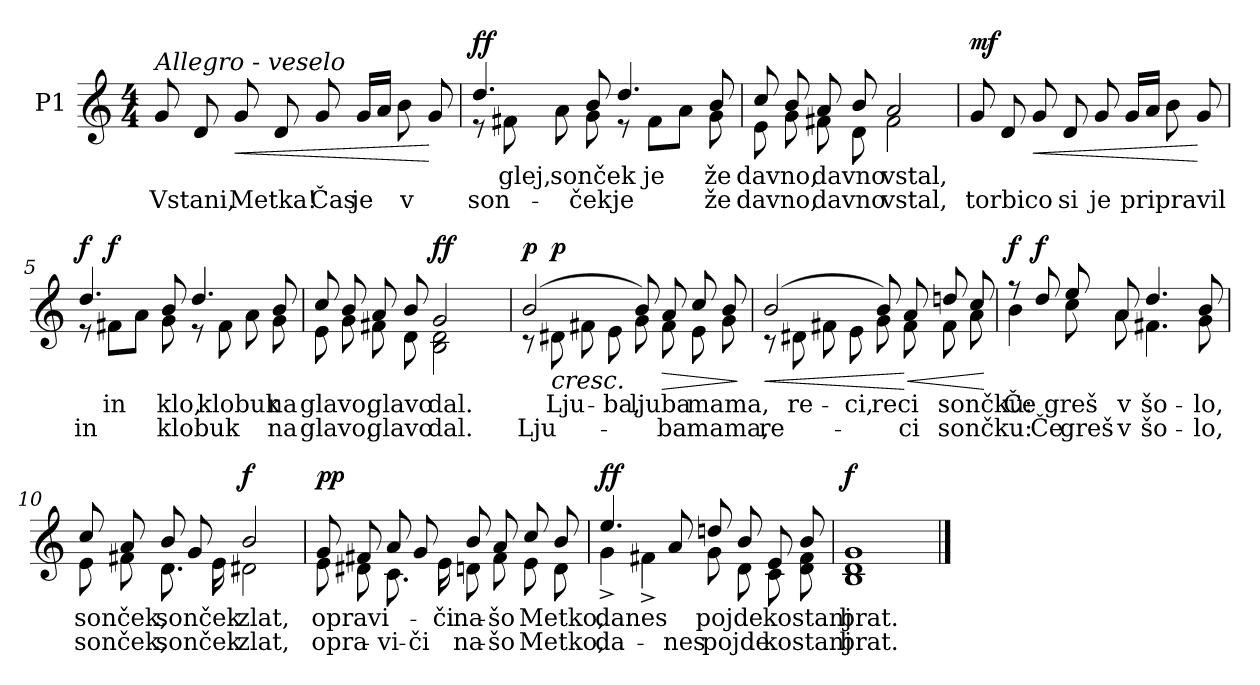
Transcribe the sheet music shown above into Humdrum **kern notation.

**kern	**text	**text	**dynam
*part1	*part1	*part1	*part1
*staff1	*staff1	*staff1	*staff1
*I"P1	*	*	*
*clefG2	*	*	*
*k[]	*	*	*
*M4/4	*	*	*
=1	=1	=1	=1
!LO:TX:a:i:t=Allegro - veselo	!	!	!
!	!	!LO:LY:a	!
8g/	.	Vstani,	.
8d/	.	.	.
!	!	!LO:LY:a	!LO:HP:b
8g/	.	Metka!	<
8d/	.	.	.
!	!	!LO:LY:a	!
8g/	.	Čas	.
!	!	!LO:LY:a	!
16g/LL	.	je	.
16a/JJ	.	.	.
!	!	!LO:LY:a	!
8b\	.	v	.
8g/	.	.	[
=2	=2	=2	=2
!	!	!LO:LY:a	!LO:DY:b
*^	*	*	*
!	!	!	!	!LO:DY:n=1:b
4.dd/	8r	.	son-	f f
!	!	!LO:LY:b	!	!
.	8f#X\	glej,	.	.
!	!	!LO:LY:b	!	!
.	8a\	sonček	.	.
!	!	!	!LO:LY:a	!
8b/	8g\	.	-ček	.
!	!	!	!LO:LY:a	!
4.dd/	8r	.	je	.
!	!	!LO:LY:b	!	!
.	8f#\L	je	.	.
.	8a\J	.	.	.
!	!	!	!LO:LY:a	!
!	!	!LO:LY:b	!	!
8b/	8g\	že	že	.
!!LO:LB:g=z	!!
=3	=3	=3	=3	=3
!	!	!	!LO:LY:a	!
!	!	!LO:LY:b	!	!
8cc/	8e\	davno,	davno,	.
8b/	8g\	.	.	.
!	!	!	!LO:LY:a	!
!	!	!LO:LY:b	!	!
8a/	8f#X\	davno	davno	.
8b/	8d\	.	.	.
!	!	!	!LO:LY:a	!
!	!	!LO:LY:b	!	!
2a/	2f#\	vstal,	vstal,	.
=4	=4	=4	=4	=4
!	!	!	!LO:LY:a	!LO:DY:a
*v	*v	*	*	*
8g/	.	torbico	mf
8d/	.	.	.
!	!	!	!LO:HP:b
8g/	.	.	<
!	!	!LO:LY:a	!
8d/	.	si	.
!	!	!LO:LY:a	!
8g/	.	je	.
!	!	!LO:LY:a	!
16g/LL	.	pripravil	.
16a/JJ	.	.	.
8b\	.	.	.
8g/	.	.	[
!!LO:LB:g=z
=5	=5	=5	=5
!	!	!LO:LY:a	!LO:DY:a
*^	*	*	*
4.dd/	8r	.	in	f
!	!	!LO:LY:b	!	!LO:DY:b
.	8f#X\L	in	.	f
.	8a\J	.	.	.
!	!	!	!LO:LY:a	!
!	!	!LO:LY:b	!	!
8b/	8g\	klo,	klobuk	.
4.dd/	8r	.	.	.
!	!	!LO:LY:b	!	!
.	8f#\	klobuk	.	.
.	8a\	.	.	.
!	!	!	!LO:LY:a	!
!	!	!LO:LY:b	!	!
8b/	8g\	na	na	.
=6	=6	=6	=6	=6
!	!	!	!LO:LY:a	!
!	!	!LO:LY:b	!	!
8cc/	8e\	glavo,	glavo,	.
8b/	8g\	.	.	.
!	!	!	!LO:LY:a	!
!	!	!LO:LY:b	!	!
8a/	8f#X\	glavo	glavo	.
8b/	8d\	.	.	.
!	!	!	!LO:LY:a	!
!	!	!LO:LY:b	!	!LO:DY:b
!	!	!	!	!LO:DY:n=1:b
2g/	2B\ 2d\	dal.	dal.	f f
!!LO:LB:g=z	!!
=7	=7	=7	=7	=7
!	!	!	!LO:LY:a	!LO:DY:b
(>2b/	8r	.	Lju-	p
!	!	!LO:LY:b	!	!LO:HP:b
!	!	!	!	!LO:DY:n=1:b
.	8d#X\	Lju-	.	< p
.	8f#X\	.	.	.
!	!	!LO:LY:b	!	!
.	8e\	-ba,	.	.
!	!	!LO:LY:b	!	!
8b/)	8g\	ljuba	.	.
!	!	!	!LO:LY:a	!LO:HP:b
8a/	8f#\	.	-ba	>
!	!	!	!LO:LY:a	!
!	!	!LO:LY:b	!	!
8cc/	8e\	mama,	mama,	.
8b/	8g\	.	.	.
*v	*v	*	*	*
.	.	.	]
=8	=8	=8	=8
!	!	!LO:LY:a	!LO:HP:b
*^	*	*	*
(>2b/	8r	.	re-	<
!	!	!LO:LY:b	!	!
.	8d#X\	re-	.	.
.	8f#X\	.	.	.
!	!	!LO:LY:b	!	!
.	8e\	-ci,	.	.
!	!	!LO:LY:b	!	!
8b/)	8g\	reci	.	.
!	!	!	!LO:LY:a	!LO:HP:n=1:b
8a/	8f#\	.	-ci	[ <
!	!	!	!LO:LY:a	!
!	!	!LO:LY:b	!	!
8ddn/	8f#\	sončku:	sončku:	.
8cc/	8a\	.	.	.
*v	*v	*	*	*
.	.	.	[
!!LO:LB:g=z
=9	=9	=9	=9
*^	*	*	*
!	!	!LO:LY:b	!	!LO:DY:b
8r	4b\	Če	.	f
!	!	!	!LO:LY:a	!LO:DY:b
8dd/	.	.	Če	f
!	!	!	!LO:LY:a	!
!	!	!LO:LY:b	!	!
8ee/	8cc\	greš	greš	.
!	!	!	!LO:LY:a	!
!	!	!LO:LY:b	!	!
8a/	8a\	v	v	.
!	!	!	!LO:LY:a	!
!	!	!LO:LY:b	!	!
4.dd/	4.f#X\	šo-	šo-	.
!	!	!	!LO:LY:a	!
!	!	!LO:LY:b	!	!
8b/	8g\	-lo,	-lo,	.
=10	=10	=10	=10	=10
!	!	!	!LO:LY:a	!
!	!	!LO:LY:b	!	!
8cc/	8e\	sonček,	sonček,	.
8a/	8f#X\	.	.	.
!	!	!	!LO:LY:a	!
!	!	!LO:LY:b	!	!
8b/	8.d\	sonček	sonček	.
8g/	.	.	.	.
.	16e\	.	.	.
!	!	!	!LO:LY:a	!
!	!	!LO:LY:b	!	!LO:DY:b
2b/	2d#X\	zlat,	zlat,	f
!!LO:LB:g=z	!!
=11	=11	=11	=11	=11
!	!	!	!LO:LY:a	!
!	!	!LO:LY:b	!	!LO:DY:b
!	!	!	!	!LO:DY:n=1:b
8g/	8e\	opravi-	opra-	p p
8f#X/	8d#X\	.	.	.
!	!	!	!LO:LY:a	!
8a/	8.c\	.	-vi-	.
!	!	!	!LO:LY:a	!
8g/	.	.	-či	.
!	!	!LO:LY:b	!	!
.	16e\	-či	.	.
!	!	!	!LO:LY:a	!
!	!	!LO:LY:b	!	!
8b/	8dn\	na-	na-	.
!	!	!	!LO:LY:a	!
!	!	!LO:LY:b	!	!
8a/	8f#\	-šo	-šo	.
!	!	!	!LO:LY:a	!
!	!	!LO:LY:b	!	!
8cc/	8e\	Metko,	Metko,	[
8b/	8d\	.	.	.
=12	=12	=12	=12	=12
!	!	!	!LO:LY:a	!
!	!	!LO:LY:b	!	!LO:DY:b
!	!	!	!	!LO:DY:n=1:b
4.ee/	4g^\	danes	da-	f f
.	4f#X^\	.	.	.
!	!	!	!LO:LY:a	!
8a/	.	.	-nes	.
!	!	!	!LO:LY:a	!
!	!	!LO:LY:b	!	!
8ddn/	8g\	pojde	pojde	.
8b/	8d\	.	.	.
!	!	!	!LO:LY:a	!
!	!	!LO:LY:b	!	!
8e/	8c\	kostanj	kostanj	.
8b/	8d\ 8f#\	.	.	.
=13	=13	=13	=13	=13
!	!	!	!LO:LY:a	!
!	!	!LO:LY:b	!	!LO:DY:b
1g	1B 1d	brat.	brat.	f
*v	*v	*	*	*
==	==	==	==
*-	*-	*-	*-
